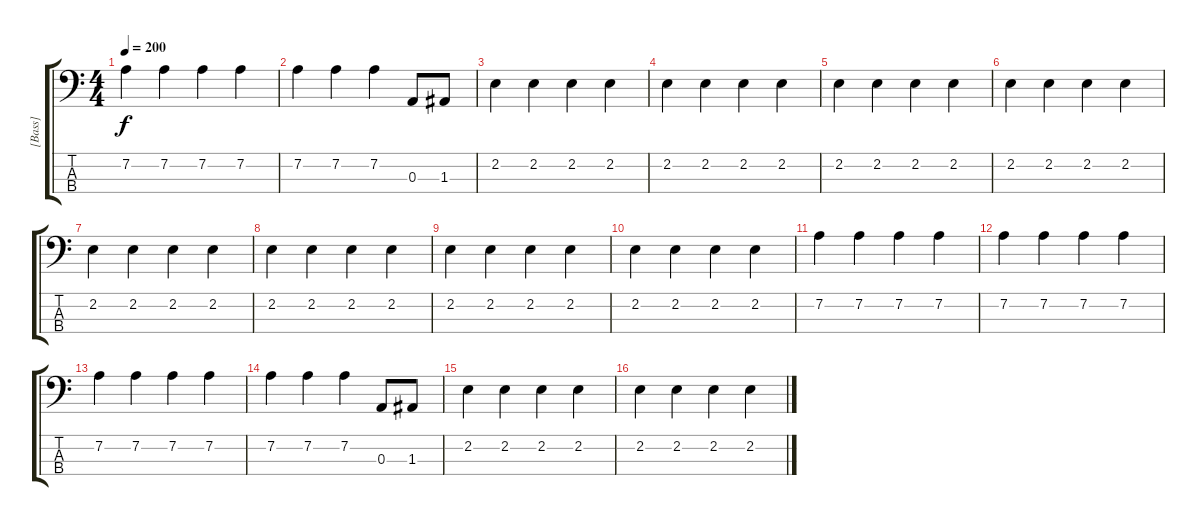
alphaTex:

\track ("[Bass]" "[Bass]") {instrument electricbassfinger}
\staff {score tabs}
\tuning (G2 D2 A1 E1) {hide}
\ts (4 4)
\tempo 200
\clef f4
\ks c
7.2.4{dy f} 7.2.4 7.2.4 7.2.4 |
7.2.4 7.2.4 7.2.4 0.3.8 1.3.8 |
2.2.4 2.2.4 2.2.4 2.2.4 |
2.2.4 2.2.4 2.2.4 2.2.4 |
2.2.4 2.2.4 2.2.4 2.2.4 |
2.2.4 2.2.4 2.2.4 2.2.4 |
2.2.4 2.2.4 2.2.4 2.2.4 |
2.2.4 2.2.4 2.2.4 2.2.4 |
2.2.4 2.2.4 2.2.4 2.2.4 |
2.2.4 2.2.4 2.2.4 2.2.4 |
7.2.4 7.2.4 7.2.4 7.2.4 |
7.2.4 7.2.4 7.2.4 7.2.4 |
7.2.4 7.2.4 7.2.4 7.2.4 |
7.2.4 7.2.4 7.2.4 0.3.8 1.3.8 |
2.2.4 2.2.4 2.2.4 2.2.4 |
2.2.4 2.2.4 2.2.4 2.2.4
